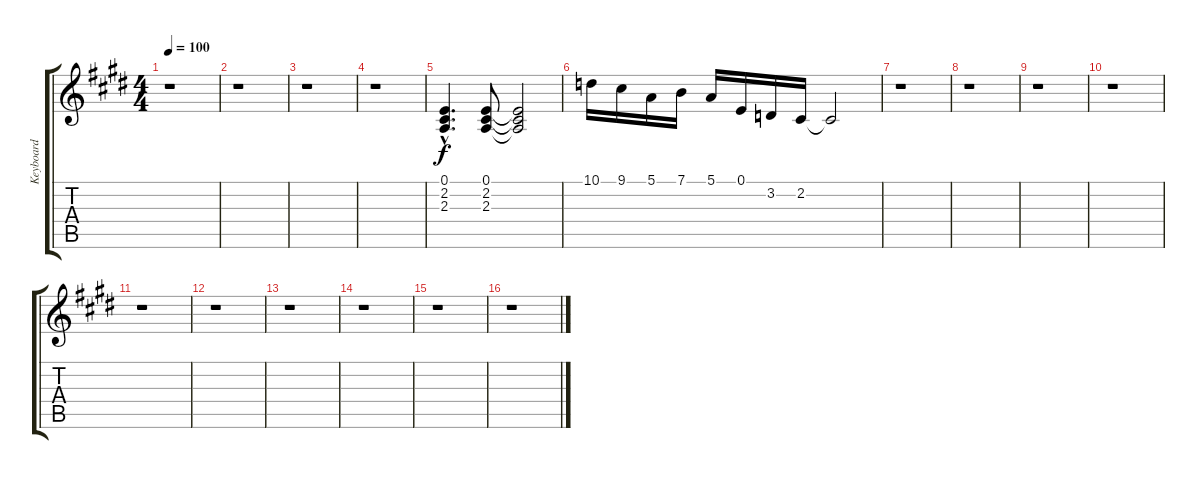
\track ("Keyboard" "Keyboard") {instrument stringensemble1}
\staff {score tabs}
\tuning (E4 B3 G3 D3 A2 E2) {hide}
\ts (4 4)
\tempo 100
\clef g2
\ks e
r.1{dy f} |
r.1 |
r.1 |
r.1 |
(0.1{hac} 2.2{hac} 2.3{hac}).4{d} (0.1 2.2 2.3).8 (0.1{t} 2.2{t} 2.3{t}).2 |
10.1.16 9.1.16 5.1.16 7.1.16 5.1.16 0.1.16 3.2.16 2.2.16 2.2{t}.2 |
r.1 |
r.1 |
r.1 |
r.1 |
r.1 |
r.1 |
r.1 |
r.1 |
r.1 |
r.1
